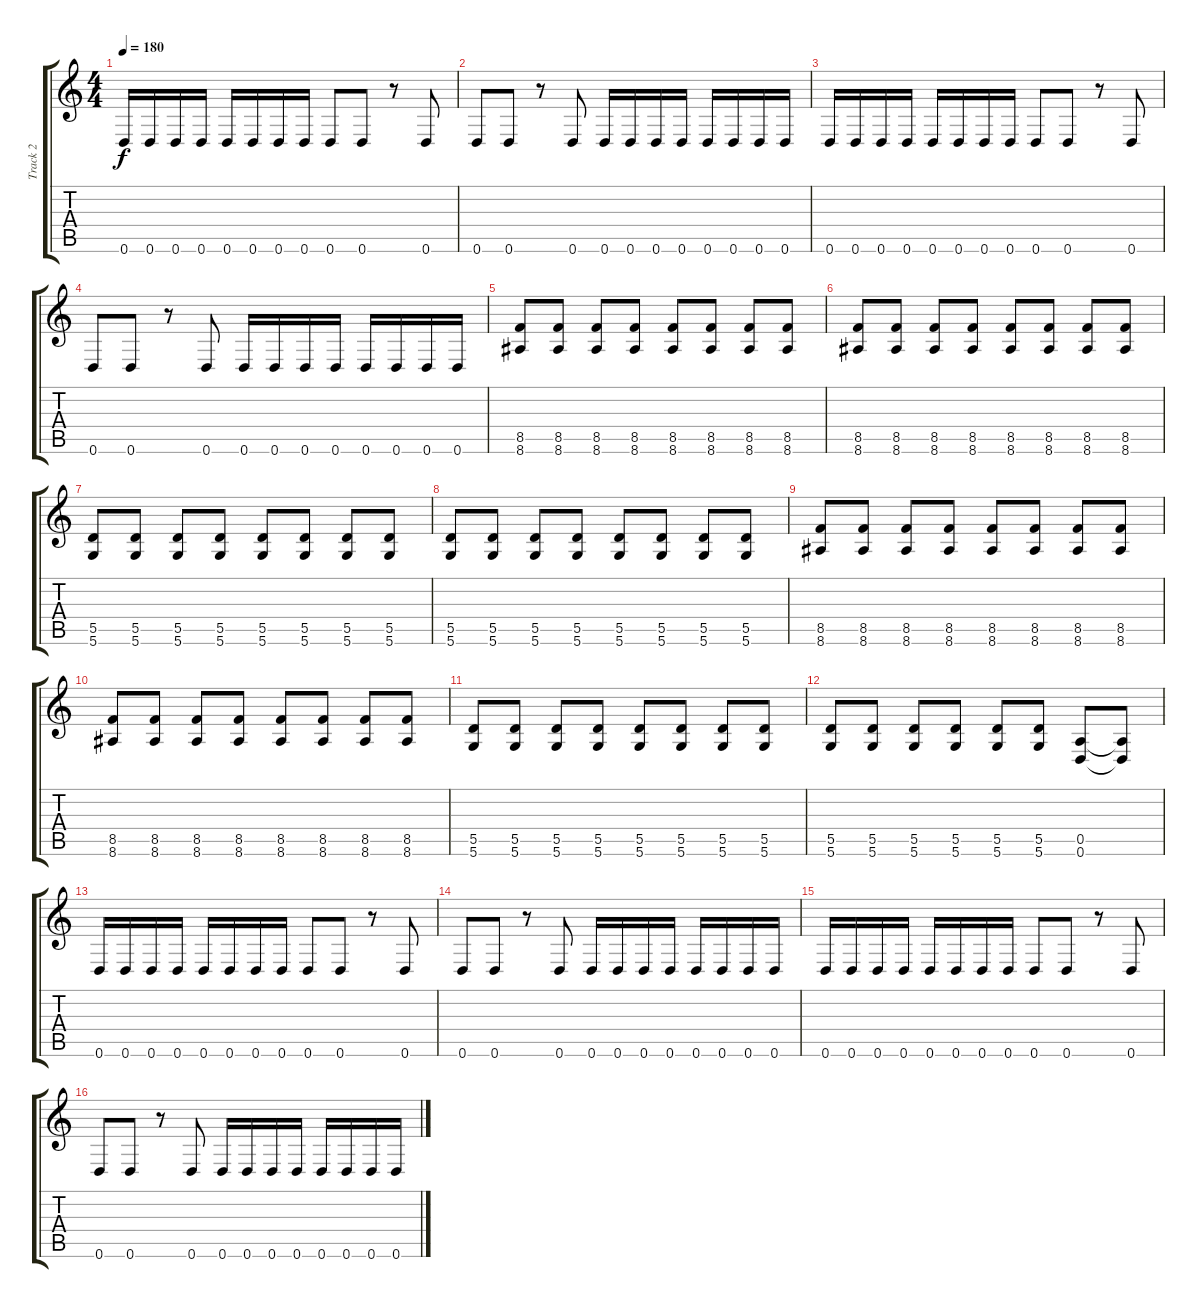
\track ("Track 2" "Track 2") {instrument overdrivenguitar}
\staff {score tabs}
\tuning (E4 B3 G3 D3 A2 D2) {hide}
\ts (4 4)
\tempo 180
\clef g2
\ks c
0.6.16{dy f} 0.6.16 0.6.16 0.6.16 0.6.16 0.6.16 0.6.16 0.6.16 0.6.8 0.6.8 r.8 0.6.8 |
0.6.8 0.6.8 r.8 0.6.8 0.6.16 0.6.16 0.6.16 0.6.16 0.6.16 0.6.16 0.6.16 0.6.16 |
0.6.16 0.6.16 0.6.16 0.6.16 0.6.16 0.6.16 0.6.16 0.6.16 0.6.8 0.6.8 r.8 0.6.8 |
0.6.8 0.6.8 r.8 0.6.8 0.6.16 0.6.16 0.6.16 0.6.16 0.6.16 0.6.16 0.6.16 0.6.16 |
(8.5 8.6).8 (8.5 8.6).8 (8.5 8.6).8 (8.5 8.6).8 (8.5 8.6).8 (8.5 8.6).8 (8.5 8.6).8 (8.5 8.6).8 |
(8.5 8.6).8 (8.5 8.6).8 (8.5 8.6).8 (8.5 8.6).8 (8.5 8.6).8 (8.5 8.6).8 (8.5 8.6).8 (8.5 8.6).8 |
(5.5 5.6).8 (5.5 5.6).8 (5.5 5.6).8 (5.5 5.6).8 (5.5 5.6).8 (5.5 5.6).8 (5.5 5.6).8 (5.5 5.6).8 |
(5.5 5.6).8 (5.5 5.6).8 (5.5 5.6).8 (5.5 5.6).8 (5.5 5.6).8 (5.5 5.6).8 (5.5 5.6).8 (5.5 5.6).8 |
(8.5 8.6).8 (8.5 8.6).8 (8.5 8.6).8 (8.5 8.6).8 (8.5 8.6).8 (8.5 8.6).8 (8.5 8.6).8 (8.5 8.6).8 |
(8.5 8.6).8 (8.5 8.6).8 (8.5 8.6).8 (8.5 8.6).8 (8.5 8.6).8 (8.5 8.6).8 (8.5 8.6).8 (8.5 8.6).8 |
(5.5 5.6).8 (5.5 5.6).8 (5.5 5.6).8 (5.5 5.6).8 (5.5 5.6).8 (5.5 5.6).8 (5.5 5.6).8 (5.5 5.6).8 |
(5.5 5.6).8 (5.5 5.6).8 (5.5 5.6).8 (5.5 5.6).8 (5.5 5.6).8 (5.5 5.6).8 (0.5 0.6).8 (0.5{t} 0.6{t}).8 |
0.6.16 0.6.16 0.6.16 0.6.16 0.6.16 0.6.16 0.6.16 0.6.16 0.6.8 0.6.8 r.8 0.6.8 |
0.6.8 0.6.8 r.8 0.6.8 0.6.16 0.6.16 0.6.16 0.6.16 0.6.16 0.6.16 0.6.16 0.6.16 |
0.6.16 0.6.16 0.6.16 0.6.16 0.6.16 0.6.16 0.6.16 0.6.16 0.6.8 0.6.8 r.8 0.6.8 |
0.6.8 0.6.8 r.8 0.6.8 0.6.16 0.6.16 0.6.16 0.6.16 0.6.16 0.6.16 0.6.16 0.6.16
